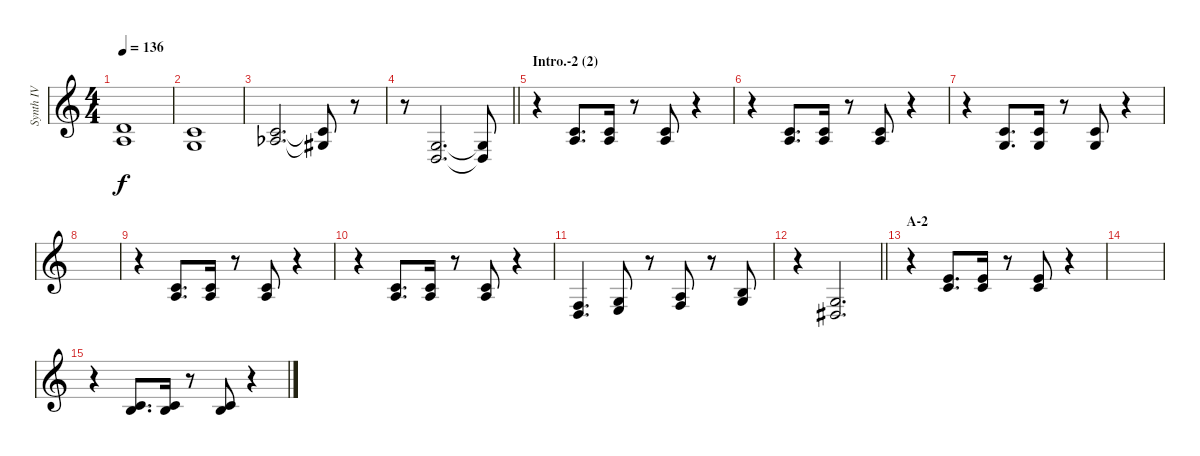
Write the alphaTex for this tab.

\track ("Synth IV" "Synth IV") {instrument pad7halo}
\staff {score}
\tuning (E4 B3 G3 D3 A2 D2) {hide}
\ts (4 4)
\tempo 136
\clef g2
\ks c
(3.2 2.3).1{dy f} |
(1.2 0.3).1 |
(1.2 1.3{acc b}).2{d} (1.2{t} 1.3{t}).8 r.8 |
\barLineRight lightlight
r.8 (0.3 0.4).2{d} (0.3{t} 0.4{t}).8 |
\section ("" "Intro.-2 (2)")
r.4 (1.2 2.3).8{d} (1.2 2.3).16 r.8 (1.2 2.3).8 r.4 |
r.4 (1.2 2.3).8{d} (1.2 2.3).16 r.8 (1.2 2.3).8 r.4 |
r.4 (1.2 0.3).8{d} (1.2 0.3).16 r.8 (1.2 0.3).8 r.4 |
|
r.4 (1.2 2.3).8{d} (1.2 2.3).16 r.8 (1.2 2.3).8 r.4 |
r.4 (1.2 2.3).8{d} (1.2 2.3).16 r.8 (1.2 2.3).8 r.4 |
(3.4 5.5).4{d} (0.3 2.4).8 r.8 (2.3 3.4).8 r.8 (0.2 0.3).8 |
\barLineRight lightlight
r.4 (0.3 1.4).2{d} |
\section ("" "A-2")
r.4 (0.1 1.2).8{d} (0.1 1.2).16 r.8 (0.1 1.2).8 r.4 |
|
r.4 (1.2 4.3).8{d} (1.2 4.3).16 r.8 (1.2 4.3).8 r.4
